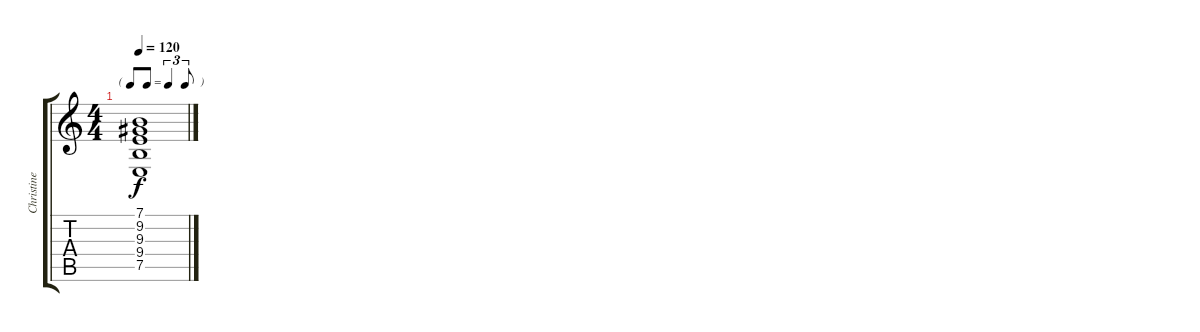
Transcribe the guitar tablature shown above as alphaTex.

\track ("Christine McVie - Piano" "Christine ") {instrument acousticgrandpiano}
\staff {score tabs}
\tuning (E4 B3 G3 D3 A2 E2) {hide}
\ts (4 4)
\tf triplet8th
\tempo 120
\clef g2
\ks c
(7.1 9.2 9.3 9.4 7.5).1{dy f}
